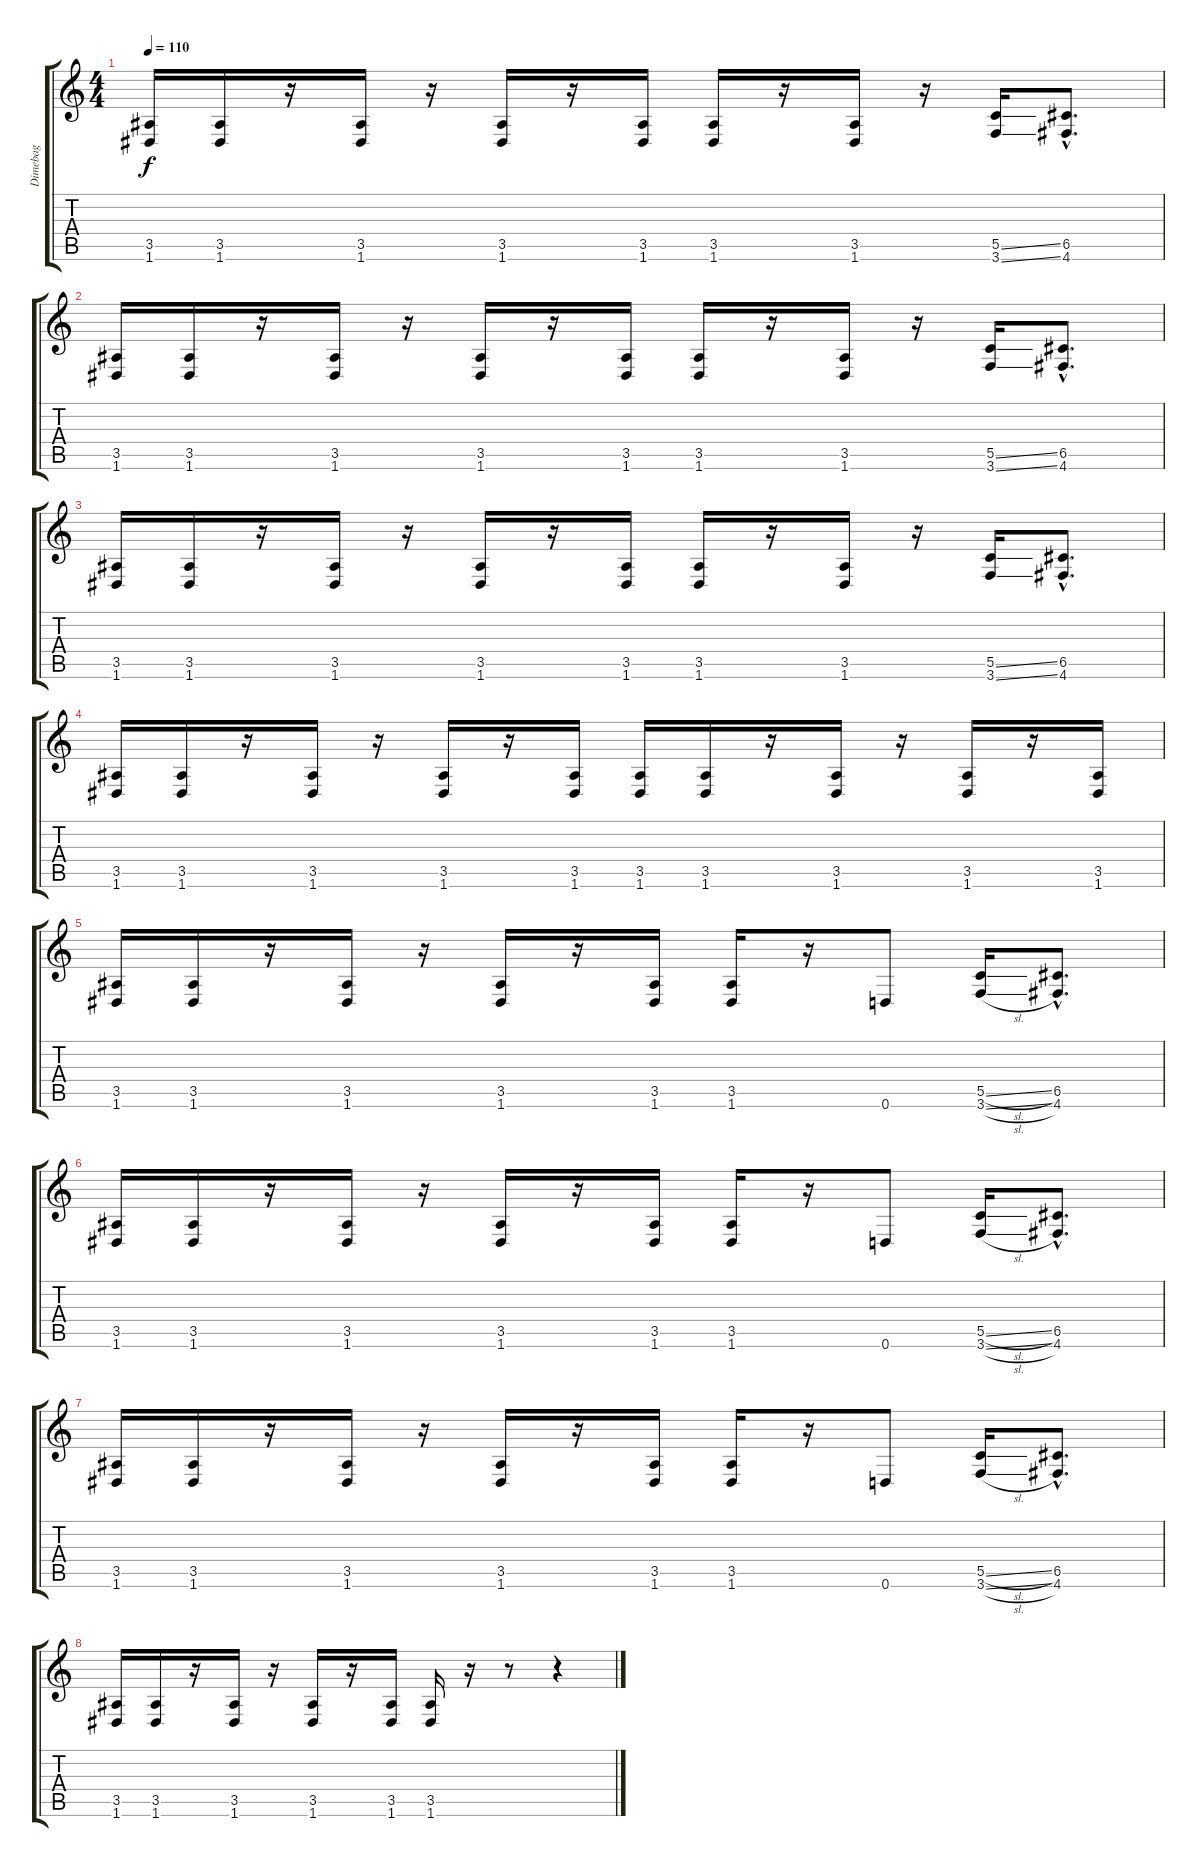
\track ("Dimebag" "Dimebag") {instrument distortionguitar}
\staff {score tabs}
\tuning (D4 A3 F3 C3 G2 D2) {hide}
\ts (4 4)
\tempo 110
\clef g2
\ks c
(3.5 1.6).16{dy f} (3.5 1.6).16 r.16 (3.5 1.6).16 r.16 (3.5 1.6).16 r.16 (3.5 1.6).16 (3.5 1.6).16 r.16 (3.5 1.6).16 r.16 (5.5{ss} 3.6{ss}).16 (6.5{hac} 4.6{hac}).8{d} |
(3.5 1.6).16 (3.5 1.6).16 r.16 (3.5 1.6).16 r.16 (3.5 1.6).16 r.16 (3.5 1.6).16 (3.5 1.6).16 r.16 (3.5 1.6).16 r.16 (5.5{ss} 3.6{ss}).16 (6.5{hac} 4.6{hac}).8{d} |
(3.5 1.6).16 (3.5 1.6).16 r.16 (3.5 1.6).16 r.16 (3.5 1.6).16 r.16 (3.5 1.6).16 (3.5 1.6).16 r.16 (3.5 1.6).16 r.16 (5.5{ss} 3.6{ss}).16 (6.5{hac} 4.6{hac}).8{d} |
(3.5 1.6).16 (3.5 1.6).16 r.16 (3.5 1.6).16 r.16 (3.5 1.6).16 r.16 (3.5 1.6).16 (3.5 1.6).16 (3.5 1.6).16 r.16 (3.5 1.6).16 r.16 (3.5 1.6).16 r.16 (3.5 1.6).16 |
(3.5 1.6).16 (3.5 1.6).16 r.16 (3.5 1.6).16 r.16 (3.5 1.6).16 r.16 (3.5 1.6).16 (3.5 1.6).16 r.16 0.6.8 (5.5{sl} 3.6{sl}).16 (6.5{hac} 4.6{hac}).8{d} |
(3.5 1.6).16 (3.5 1.6).16 r.16 (3.5 1.6).16 r.16 (3.5 1.6).16 r.16 (3.5 1.6).16 (3.5 1.6).16 r.16 0.6.8 (5.5{sl} 3.6{sl}).16 (6.5{hac} 4.6{hac}).8{d} |
(3.5 1.6).16 (3.5 1.6).16 r.16 (3.5 1.6).16 r.16 (3.5 1.6).16 r.16 (3.5 1.6).16 (3.5 1.6).16 r.16 0.6.8 (5.5{sl} 3.6{sl}).16 (6.5{hac} 4.6{hac}).8{d} |
(3.5 1.6).16 (3.5 1.6).16 r.16 (3.5 1.6).16 r.16 (3.5 1.6).16 r.16 (3.5 1.6).16 (3.5 1.6).16 r.16 r.8 r.4
